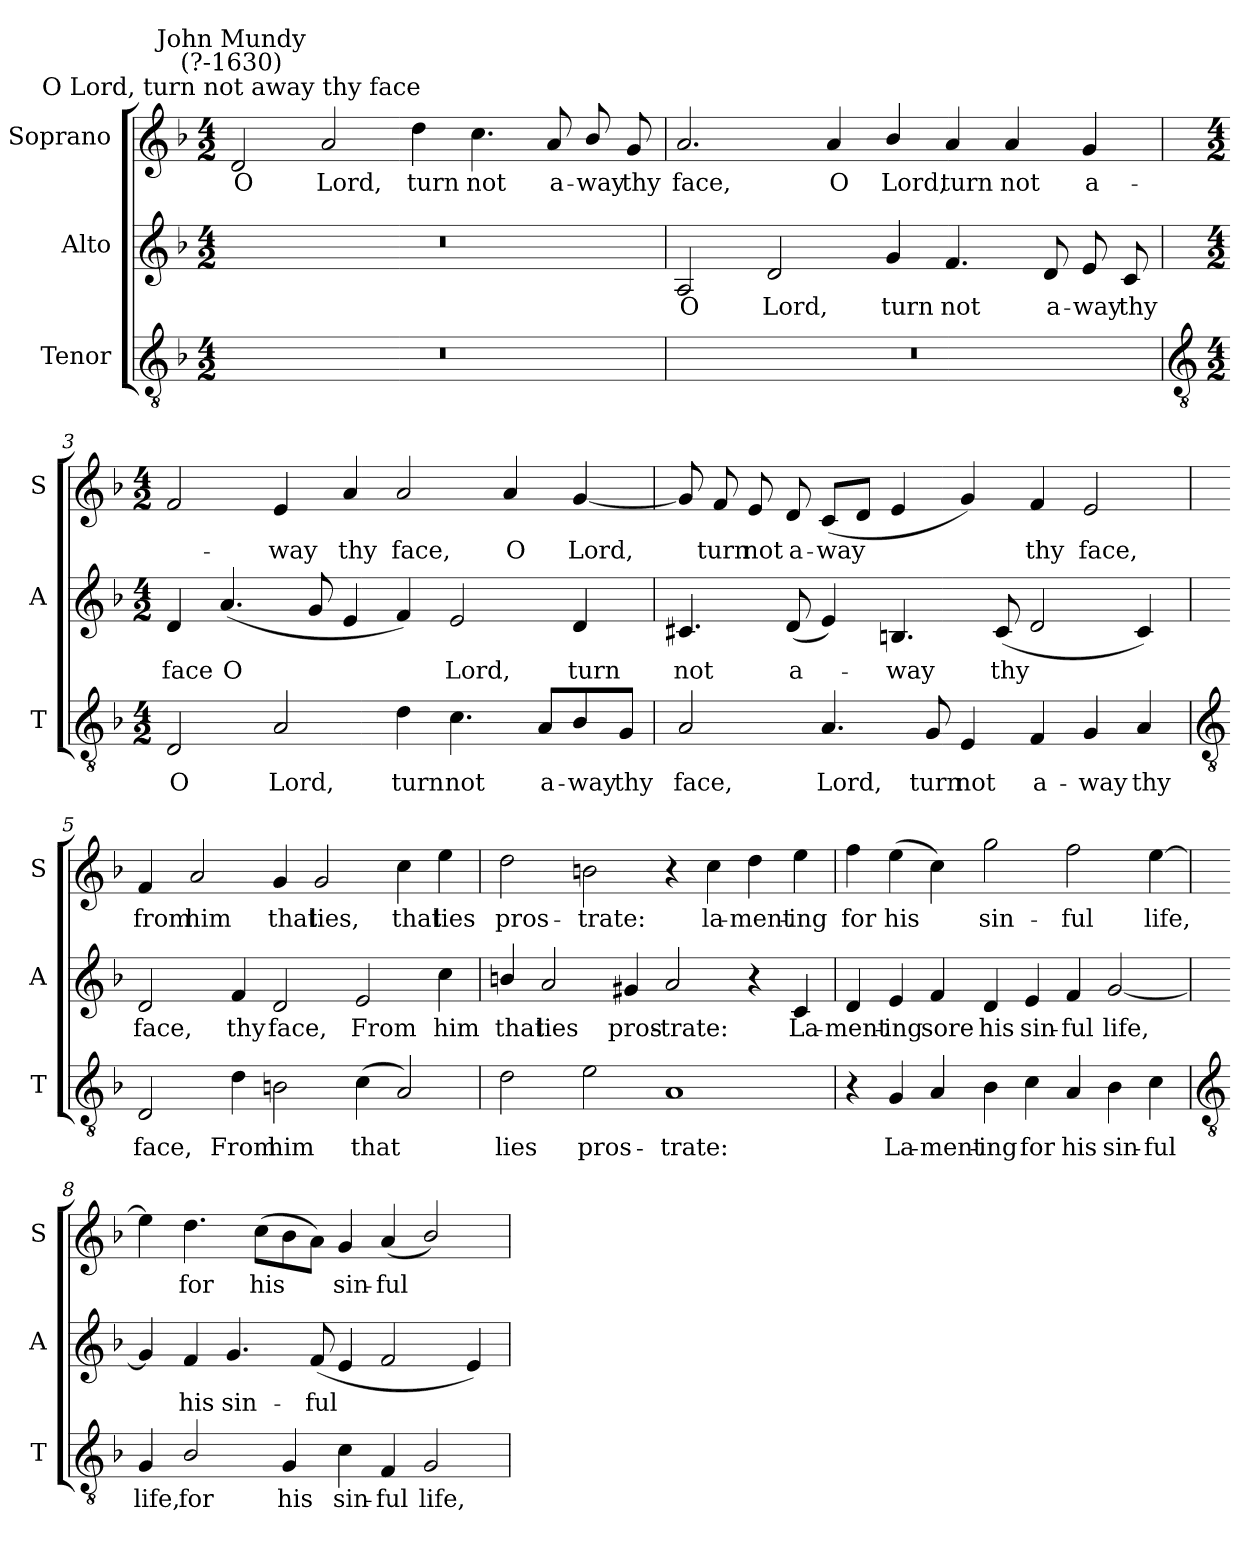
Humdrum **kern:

**kern	**text	**kern	**text	**kern	**text
*part3	*part3	*part2	*part2	*part1	*part1
*staff3	*staff3	*staff2	*staff2	*staff1	*staff1
*I"Tenor	*	*I"Alto	*	*I"Soprano	*
*I'T	*	*I'A	*	*I'S	*
*clefGv2	*	*clefG2	*	*clefG2	*
*k[b-]	*	*k[b-]	*	*k[b-]	*
*F:	*	*F:	*	*F:	*
*M4/2	*	*M4/2	*	*M4/2	*
=1	=1	=1	=1	=1	=1
!	!	!	!	!LO:TX:a:cj:t=O Lord, turn not away thy face	!
!	!	!	!	!LO:TX:a:cj:t=John Mundy\n(?-1630)	!
!	!	!	!	!	!LO:LY:b
0r	.	0r	.	2d	O
!	!	!	!	!	!LO:LY:b
.	.	.	.	2a	Lord,
!	!	!	!	!	!LO:LY:b
.	.	.	.	4dd	turn
!	!	!	!	!	!LO:LY:b
.	.	.	.	4.cc	not
!	!	!	!	!	!LO:LY:b
.	.	.	.	8a	a-
!	!	!	!	!	!LO:LY:b
.	.	.	.	8b-/	-way
!	!	!	!	!	!LO:LY:b
.	.	.	.	8g	thy
=2	=2	=2	=2	=2	=2
!	!	!	!LO:LY:b	!	!LO:LY:b
0r	.	2A	O	2.a	face,
!	!	!	!LO:LY:b	!	!
.	.	2d	Lord,	.	.
!	!	!	!	!	!LO:LY:b
.	.	.	.	4a	O
!	!	!	!LO:LY:b	!	!LO:LY:b
.	.	4g	turn	4b-/	Lord,
!	!	!	!LO:LY:b	!	!LO:LY:b
.	.	4.f	not	4a	turn
!	!	!	!	!	!LO:LY:b
.	.	.	.	4a	not
!	!	!	!LO:LY:b	!	!
.	.	8d	a-	.	.
!	!	!	!LO:LY:b	!	!LO:LY:b
.	.	8e	-way	4g	a-
!	!	!	!LO:LY:b	!	!
.	.	8c	thy	.	.
!!LO:LB:g=z
=3	=3	=3	=3	=3	=3
*clefGv2	*	*	*	*	*
*M4/2	*	*M4/2	*	*M4/2	*
!	!LO:LY:b	!	!LO:LY:b	!	!
2D	O	4d	face	2f	.
!	!	!	!LO:LY:b	!	!
.	.	(<4.a	O	.	.
!	!LO:LY:b	!	!	!	!LO:LY:b
2A	Lord,	.	.	4e	way
.	.	8g	.	.	.
!	!	!	!	!	!LO:LY:b
.	.	4e	.	4a	thy
!	!LO:LY:b	!	!	!	!LO:LY:b
4d	turn	4f)	.	2a	face,
!	!LO:LY:b	!	!LO:LY:b	!	!
4.c	not	2e	Lord,	.	.
!	!	!	!	!	!LO:LY:b
.	.	.	.	4a	O
!	!LO:LY:b	!	!	!	!
8A/L	a-	.	.	.	.
!	!LO:LY:b	!	!LO:LY:b	!	!LO:LY:b
8B-/	-way	4d	turn	[4g	Lord,
!	!LO:LY:b	!	!	!	!
8G/J	thy	.	.	.	.
=4	=4	=4	=4	=4	=4
!	!LO:LY:b	!	!LO:LY:b	!	!
2A	face,	4.c#X	not	8g]	.
!	!	!	!	!	!LO:LY:b
.	.	.	.	8f	turn
!	!	!	!	!	!LO:LY:b
.	.	.	.	8e	not
!	!	!	!LO:LY:b	!	!LO:LY:b
.	.	(<8dL	a-	8d	a-
!	!LO:LY:b	!	!	!	!LO:LY:b
4.A	Lord,	4e)	.	(<8cL	-way
.	.	.	.	8dJ	.
!	!	!	!LO:LY:b	!	!
.	.	4.Bn	way	4e	.
!	!LO:LY:b	!	!	!	!
8G	turn	.	.	.	.
!	!LO:LY:b	!	!	!	!
4E	not	.	.	4g)	.
!	!	!	!LO:LY:b	!	!
.	.	(<8c#	thy	.	.
!	!LO:LY:b	!	!	!	!LO:LY:b
4F	a-	2d	.	4f	thy
!	!LO:LY:b	!	!	!	!LO:LY:b
4G	-way	.	.	2e	face,
!	!LO:LY:b	!	!	!	!
4A	thy	4c#)	.	.	.
!!LO:LB:g=z
=5	=5	=5	=5	=5	=5
*clefGv2	*	*	*	*	*
!	!LO:LY:b	!	!LO:LY:b	!	!LO:LY:b
2D	face,	2d	face,	4f	from
!	!	!	!	!	!LO:LY:b
.	.	.	.	2a	him
!	!LO:LY:b	!	!LO:LY:b	!	!
4d	From	4f	thy	.	.
!	!LO:LY:b	!	!LO:LY:b	!	!LO:LY:b
2Bn	him	2d	face,	4g	that
!	!	!	!	!	!LO:LY:b
.	.	.	.	2g	lies,
!	!LO:LY:b	!	!LO:LY:b	!	!
(<4c	that	2e	From	.	.
!	!	!	!	!	!LO:LY:b
2A)	.	.	.	4cc	that
!	!	!	!LO:LY:b	!	!LO:LY:b
.	.	4cc	him	4ee	lies
=6	=6	=6	=6	=6	=6
!	!LO:LY:b	!	!LO:LY:b	!	!LO:LY:b
2d	lies	4bn/	that	2dd	pros-
!	!	!	!LO:LY:b	!	!
.	.	2a	lies	.	.
!	!LO:LY:b	!	!	!	!LO:LY:b
2e	pros-	.	.	2bn	-trate:
!	!	!	!LO:LY:b	!	!
.	.	4g#X	pros-	.	.
!	!LO:LY:b	!	!LO:LY:b	!	!
1A	-trate:	2a	-trate:	4r	.
!	!	!	!	!	!LO:LY:b
.	.	.	.	4cc	la-
!	!	!	!	!	!LO:LY:b
.	.	4r	.	4dd	-ment-
!	!	!	!LO:LY:b	!	!LO:LY:b
.	.	4c	La-	4ee	-ing
=7	=7	=7	=7	=7	=7
!	!	!	!LO:LY:b	!	!LO:LY:b
4r	.	4d	-ment-	4ff	for
!	!LO:LY:b	!	!LO:LY:b	!	!LO:LY:b
4G	La-	4e	-ing	(>4ee	his
!	!LO:LY:b	!	!LO:LY:b	!	!
4A	-ment-	4f	sore	4cc)	.
!	!LO:LY:b	!	!LO:LY:b	!	!LO:LY:b
4B-	-ing	4d	his	2gg	sin-
!	!LO:LY:b	!	!LO:LY:b	!	!
4c	for	4e	sin-	.	.
!	!LO:LY:b	!	!LO:LY:b	!	!LO:LY:b
4A	his	4f	-ful	2ff	-ful
!	!LO:LY:b	!	!LO:LY:b	!	!
4B-	sin-	[2g	life,	.	.
!	!LO:LY:b	!	!	!	!LO:LY:b
4c	-ful	.	.	[4ee	life,
!!LO:LB:g=z
=8	=8	=8	=8	=8	=8
*clefGv2	*	*	*	*	*
!	!LO:LY:b	!	!	!	!
4G	life,	4g]	.	4ee]	.
!	!LO:LY:b	!	!LO:LY:b	!	!LO:LY:b
2B-/	for	4f	his	4.dd	for
!	!	!	!LO:LY:b	!	!
.	.	4.g	sin-	.	.
!	!	!	!	!	!LO:LY:b
.	.	.	.	(>8ccL	his
!	!LO:LY:b	!	!	!	!
4G	his	.	.	8b-	.
!	!	!	!LO:LY:b	!	!
.	.	(<8fL	-ful	8aJ)	.
!	!LO:LY:b	!	!	!	!LO:LY:b
4c	sin-	4e	.	4g	sin-
!	!LO:LY:b	!	!	!	!LO:LY:b
4F	-ful	2f	.	(<4a	-ful
!	!LO:LY:b	!	!	!	!
2G	life,	.	.	2b-/)	.
.	.	4e)	.	.	.
=	=	=	=	=	=
*-	*-	*-	*-	*-	*-
